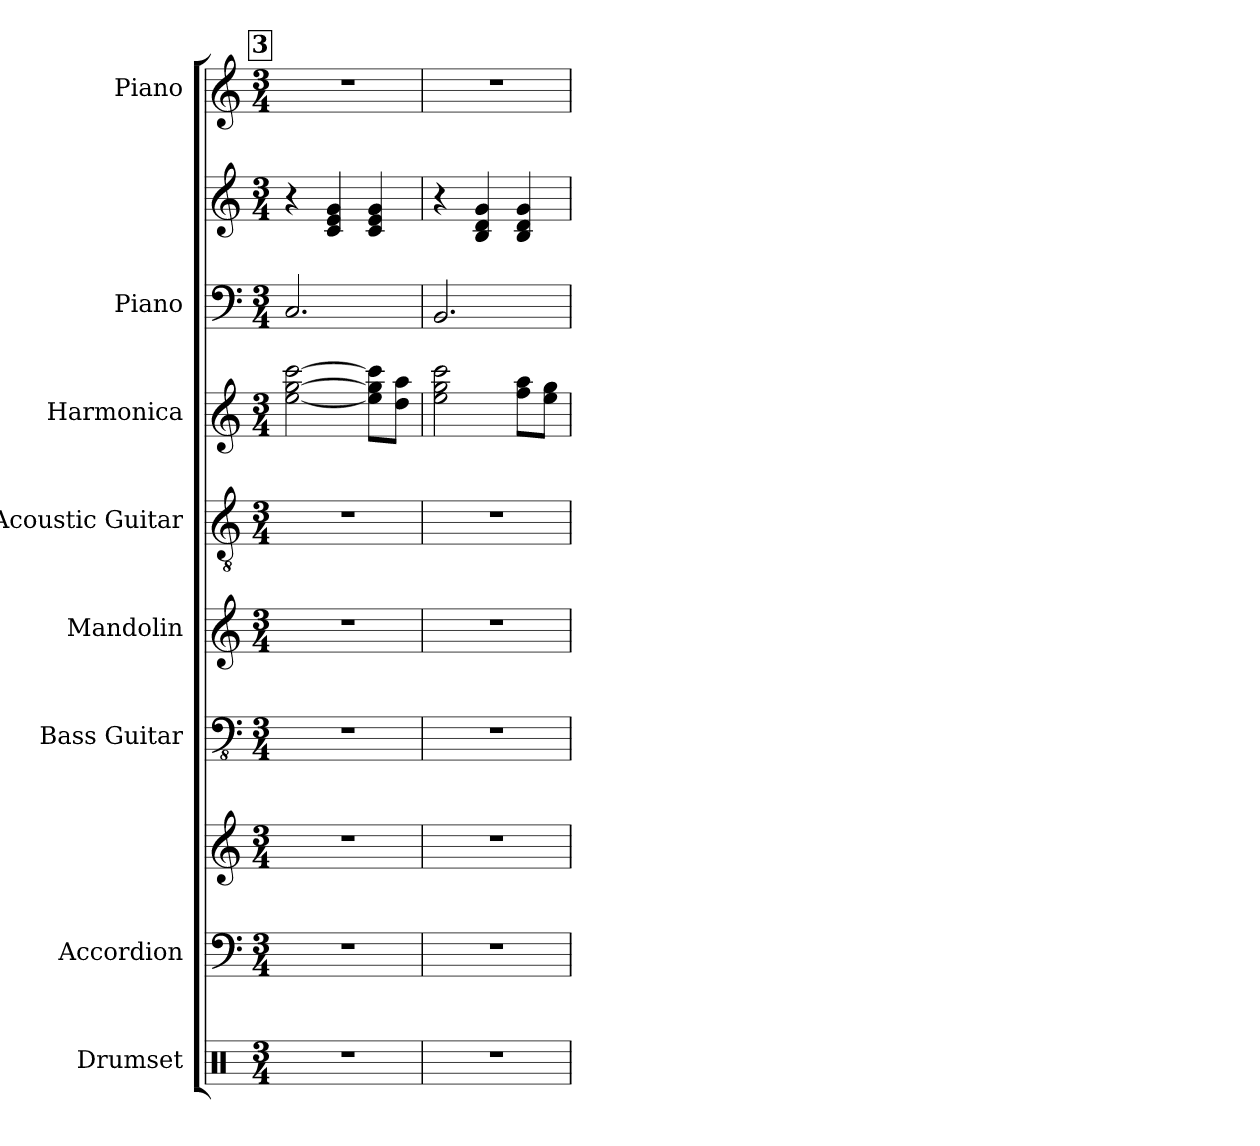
**kern	**kern	**kern	**kern	**kern	**kern	**kern	**kern	**kern	**kern
*part8	*part7	*part7	*part6	*part5	*part4	*part3	*part2	*part2	*part1
*staff10	*staff9	*staff8	*staff7	*staff6	*staff5	*staff4	*staff3	*staff2	*staff1
*I"Drumset	*I"Accordion	*	*I"Bass Guitar	*I"Mandolin	*I"Acoustic Guitar	*I"Harmonica	*I"Piano	*	*I"Piano
*I'Drs.	*I'Acc.	*	*I'B. Guit.	*I'Mdn.	*I'Guit.	*I'Harm.	*I'Pno.	*	*I'Pno.
!!LO:PB:g=z
*clefX	*clefF4	*clefG2	*clefFv4	*clefG2	*clefGv2	*clefG2	*clefF4	*clefG2	*clefG2
*k[]	*k[]	*k[]	*k[]	*k[]	*k[]	*k[]	*k[]	*k[]	*k[]
*M3/4	*M3/4	*M3/4	*M3/4	*M3/4	*M3/4	*M3/4	*M3/4	*M3/4	*M3/4
*MM168	*MM168	*MM168	*MM168	*MM168	*MM168	*MM168	*MM168	*MM168	*MM168
!!LO:REH:place=s1:a:B:fs=14:t=3
=3	=3	=3	=3	=3	=3	=3	=3	=3	=3
2.r	2.r	2.r	2.r	2.r	2.r	[2ee\ [2gg\ [2ccc\	2.C/	4r	2.r
.	.	.	.	.	.	.	.	4c/ 4e/ 4g/	.
.	.	.	.	.	.	8ee\] 8gg\] 8ccc\]L	.	4c/ 4e/ 4g/	.
.	.	.	.	.	.	8dd\ 8aa\J	.	.	.
=4	=4	=4	=4	=4	=4	=4	=4	=4	=4
2.r	2.r	2.r	2.r	2.r	2.r	2ee\ 2gg\ 2ccc\	2.BB/	4r	2.r
.	.	.	.	.	.	.	.	4B/ 4d/ 4g/	.
.	.	.	.	.	.	8ff\ 8aa\L	.	4B/ 4d/ 4g/	.
.	.	.	.	.	.	8ee\ 8gg\J	.	.	.
=	=	=	=	=	=	=	=	=	=
*-	*-	*-	*-	*-	*-	*-	*-	*-	*-
